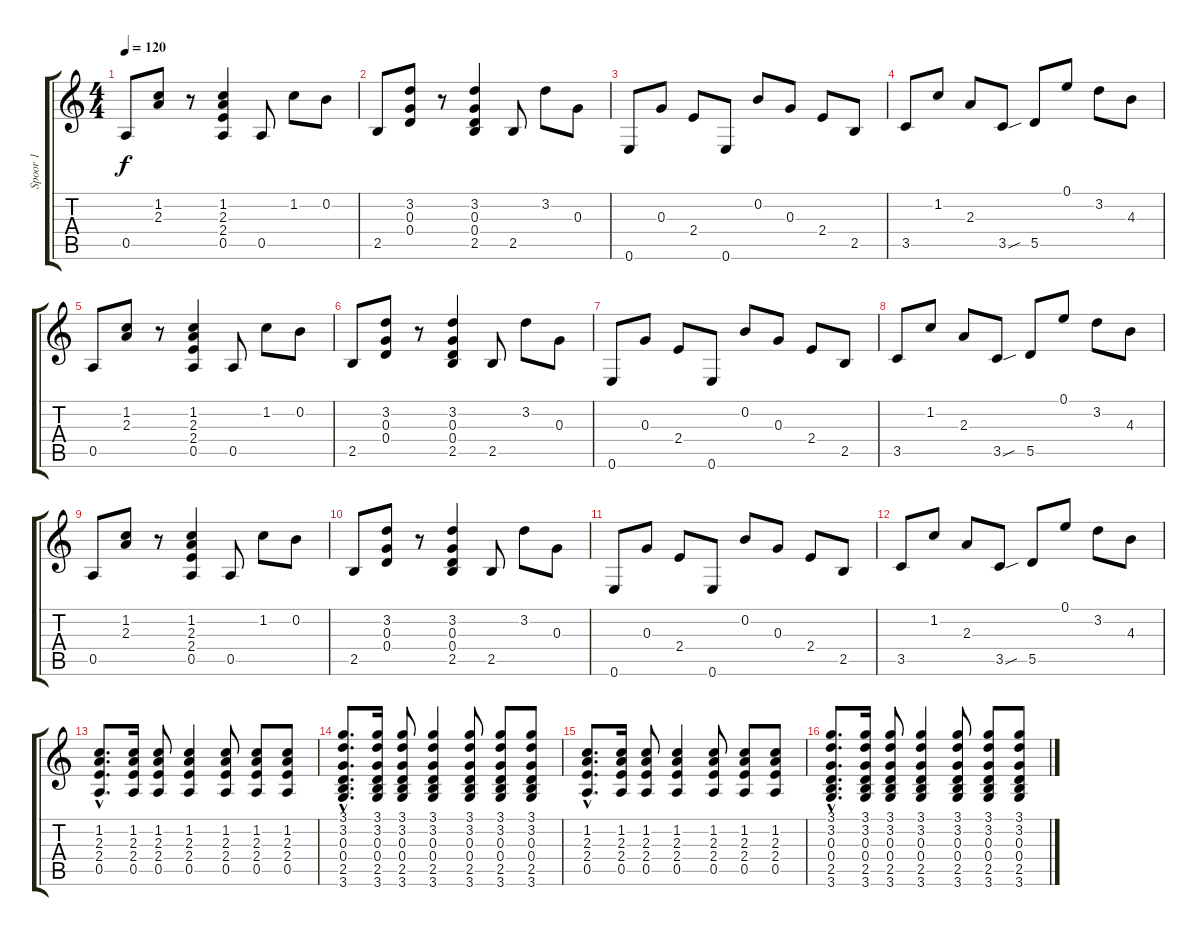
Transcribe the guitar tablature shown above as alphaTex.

\track ("Spoor 1" "Spoor 1") {instrument acousticguitarsteel}
\staff {score tabs}
\tuning (E4 B3 G3 D3 A2 E2) {hide}
\ts (4 4)
\tempo 120
\clef g2
\ks c
0.5.8{dy f} (1.2 2.3).8 r.8 (1.2 2.3 2.4 0.5).4 0.5.8 1.2.8 0.2.8 |
2.5.8 (3.2 0.3 0.4).8 r.8 (3.2 0.3 0.4 2.5).4 2.5.8 3.2.8 0.3.8 |
0.6.8 0.3.8 2.4.8 0.6.8 0.2.8 0.3.8 2.4.8 2.5.8 |
3.5.8 1.2.8 2.3.8 3.5{sou}.8 5.5.8 0.1.8 3.2.8 4.3.8 |
0.5.8 (1.2 2.3).8 r.8 (1.2 2.3 2.4 0.5).4 0.5.8 1.2.8 0.2.8 |
2.5.8 (3.2 0.3 0.4).8 r.8 (3.2 0.3 0.4 2.5).4 2.5.8 3.2.8 0.3.8 |
0.6.8 0.3.8 2.4.8 0.6.8 0.2.8 0.3.8 2.4.8 2.5.8 |
3.5.8 1.2.8 2.3.8 3.5{sou}.8 5.5.8 0.1.8 3.2.8 4.3.8 |
0.5.8 (1.2 2.3).8 r.8 (1.2 2.3 2.4 0.5).4 0.5.8 1.2.8 0.2.8 |
2.5.8 (3.2 0.3 0.4).8 r.8 (3.2 0.3 0.4 2.5).4 2.5.8 3.2.8 0.3.8 |
0.6.8 0.3.8 2.4.8 0.6.8 0.2.8 0.3.8 2.4.8 2.5.8 |
3.5.8 1.2.8 2.3.8 3.5{sou}.8 5.5.8 0.1.8 3.2.8 4.3.8 |
(1.2{hac} 2.3{hac} 2.4{hac} 0.5{hac}).8{d} (1.2 2.3 2.4 0.5).16 (1.2 2.3 2.4 0.5).8 (1.2 2.3 2.4 0.5).4 (1.2 2.3 2.4 0.5).8 (1.2 2.3 2.4 0.5).8 (1.2 2.3 2.4 0.5).8 |
(3.1{hac} 3.2{hac} 0.3{hac} 0.4{hac} 2.5{hac} 3.6{hac}).8{d} (3.1 3.2 0.3 0.4 2.5 3.6).16 (3.1 3.2 0.3 0.4 2.5 3.6).8 (3.1 3.2 0.3 0.4 2.5 3.6).4 (3.1 3.2 0.3 0.4 2.5 3.6).8 (3.1 3.2 0.3 0.4 2.5 3.6).8 (3.1 3.2 0.3 0.4 2.5 3.6).8 |
(1.2{hac} 2.3{hac} 2.4{hac} 0.5{hac}).8{d} (1.2 2.3 2.4 0.5).16 (1.2 2.3 2.4 0.5).8 (1.2 2.3 2.4 0.5).4 (1.2 2.3 2.4 0.5).8 (1.2 2.3 2.4 0.5).8 (1.2 2.3 2.4 0.5).8 |
(3.1{hac} 3.2{hac} 0.3{hac} 0.4{hac} 2.5{hac} 3.6{hac}).8{d} (3.1 3.2 0.3 0.4 2.5 3.6).16 (3.1 3.2 0.3 0.4 2.5 3.6).8 (3.1 3.2 0.3 0.4 2.5 3.6).4 (3.1 3.2 0.3 0.4 2.5 3.6).8 (3.1 3.2 0.3 0.4 2.5 3.6).8 (3.1 3.2 0.3 0.4 2.5 3.6).8
